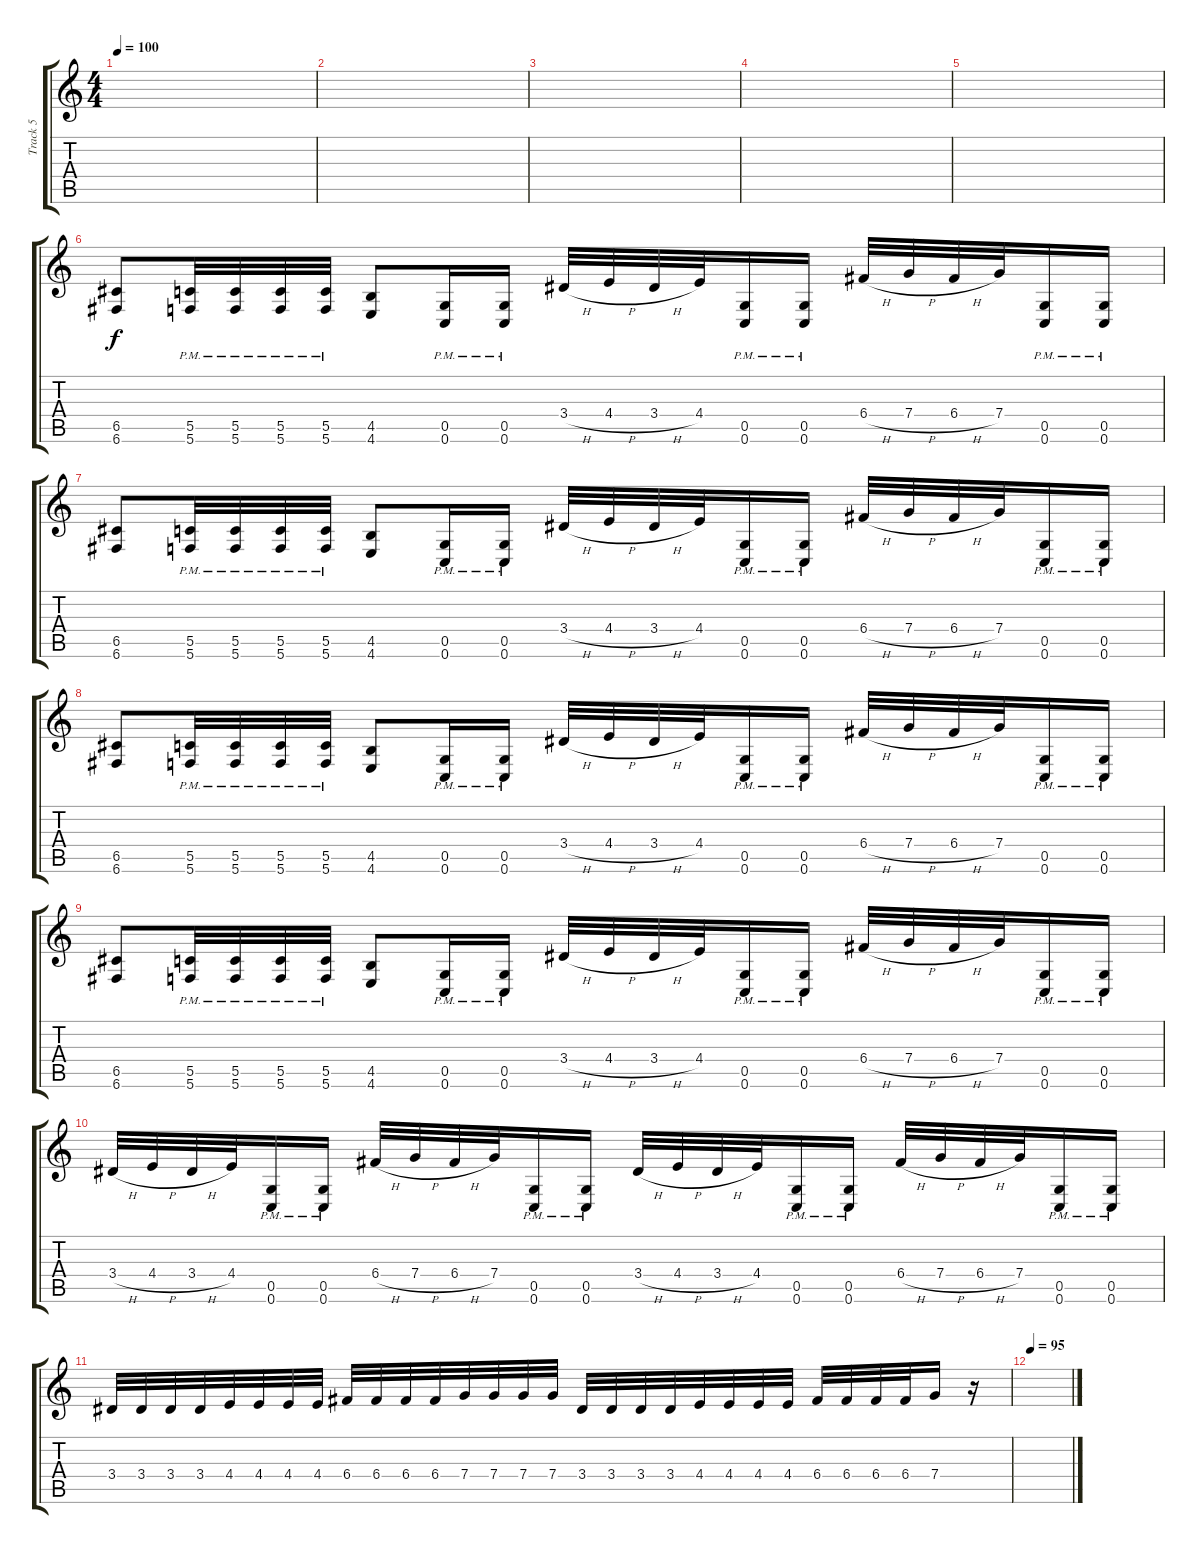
\track ("Track 5" "Track 5") {instrument distortionguitar}
\staff {score tabs}
\tuning (D4 A3 F3 C3 G2 C2) {hide}
\ts (4 4)
\tempo 100
\clef g2
\ks c
|
|
|
|
|
(6.5 6.6).8 (5.5{pm} 5.6{pm}).32 (5.5{pm} 5.6{pm}).32 (5.5{pm} 5.6{pm}).32 (5.5{pm} 5.6{pm}).32 (4.5 4.6).8 (0.5{pm} 0.6{pm}).16 (0.5{pm} 0.6{pm}).16 3.4{h}.32 4.4{h}.32 3.4{h}.32 4.4.32 (0.5{pm} 0.6{pm}).16 (0.5{pm} 0.6{pm}).16 6.4{h}.32 7.4{h}.32 6.4{h}.32 7.4.32 (0.5{pm} 0.6{pm}).16 (0.5{pm} 0.6{pm}).16 |
(6.5 6.6).8 (5.5{pm} 5.6{pm}).32 (5.5{pm} 5.6{pm}).32 (5.5{pm} 5.6{pm}).32 (5.5{pm} 5.6{pm}).32 (4.5 4.6).8 (0.5{pm} 0.6{pm}).16 (0.5{pm} 0.6{pm}).16 3.4{h}.32 4.4{h}.32 3.4{h}.32 4.4.32 (0.5{pm} 0.6{pm}).16 (0.5{pm} 0.6{pm}).16 6.4{h}.32 7.4{h}.32 6.4{h}.32 7.4.32 (0.5{pm} 0.6{pm}).16 (0.5{pm} 0.6{pm}).16 |
(6.5 6.6).8 (5.5{pm} 5.6{pm}).32 (5.5{pm} 5.6{pm}).32 (5.5{pm} 5.6{pm}).32 (5.5{pm} 5.6{pm}).32 (4.5 4.6).8 (0.5{pm} 0.6{pm}).16 (0.5{pm} 0.6{pm}).16 3.4{h}.32 4.4{h}.32 3.4{h}.32 4.4.32 (0.5{pm} 0.6{pm}).16 (0.5{pm} 0.6{pm}).16 6.4{h}.32 7.4{h}.32 6.4{h}.32 7.4.32 (0.5{pm} 0.6{pm}).16 (0.5{pm} 0.6{pm}).16 |
(6.5 6.6).8 (5.5{pm} 5.6{pm}).32 (5.5{pm} 5.6{pm}).32 (5.5{pm} 5.6{pm}).32 (5.5{pm} 5.6{pm}).32 (4.5 4.6).8 (0.5{pm} 0.6{pm}).16 (0.5{pm} 0.6{pm}).16 3.4{h}.32 4.4{h}.32 3.4{h}.32 4.4.32 (0.5{pm} 0.6{pm}).16 (0.5{pm} 0.6{pm}).16 6.4{h}.32 7.4{h}.32 6.4{h}.32 7.4.32 (0.5{pm} 0.6{pm}).16 (0.5{pm} 0.6{pm}).16 |
3.4{h}.32 4.4{h}.32 3.4{h}.32 4.4.32 (0.5{pm} 0.6{pm}).16 (0.5{pm} 0.6{pm}).16 6.4{h}.32 7.4{h}.32 6.4{h}.32 7.4.32 (0.5{pm} 0.6{pm}).16 (0.5{pm} 0.6{pm}).16 3.4{h}.32 4.4{h}.32 3.4{h}.32 4.4.32 (0.5{pm} 0.6{pm}).16 (0.5{pm} 0.6{pm}).16 6.4{h}.32 7.4{h}.32 6.4{h}.32 7.4.32 (0.5{pm} 0.6{pm}).16 (0.5{pm} 0.6{pm}).16 |
3.4.32 3.4.32 3.4.32 3.4.32 4.4.32 4.4.32 4.4.32 4.4.32 6.4.32 6.4.32 6.4.32 6.4.32 7.4.32 7.4.32 7.4.32 7.4.32 3.4.32 3.4.32 3.4.32 3.4.32 4.4.32 4.4.32 4.4.32 4.4.32 6.4.32 6.4.32 6.4.32 6.4.32 7.4.16 r.16 |
\tempo 95
